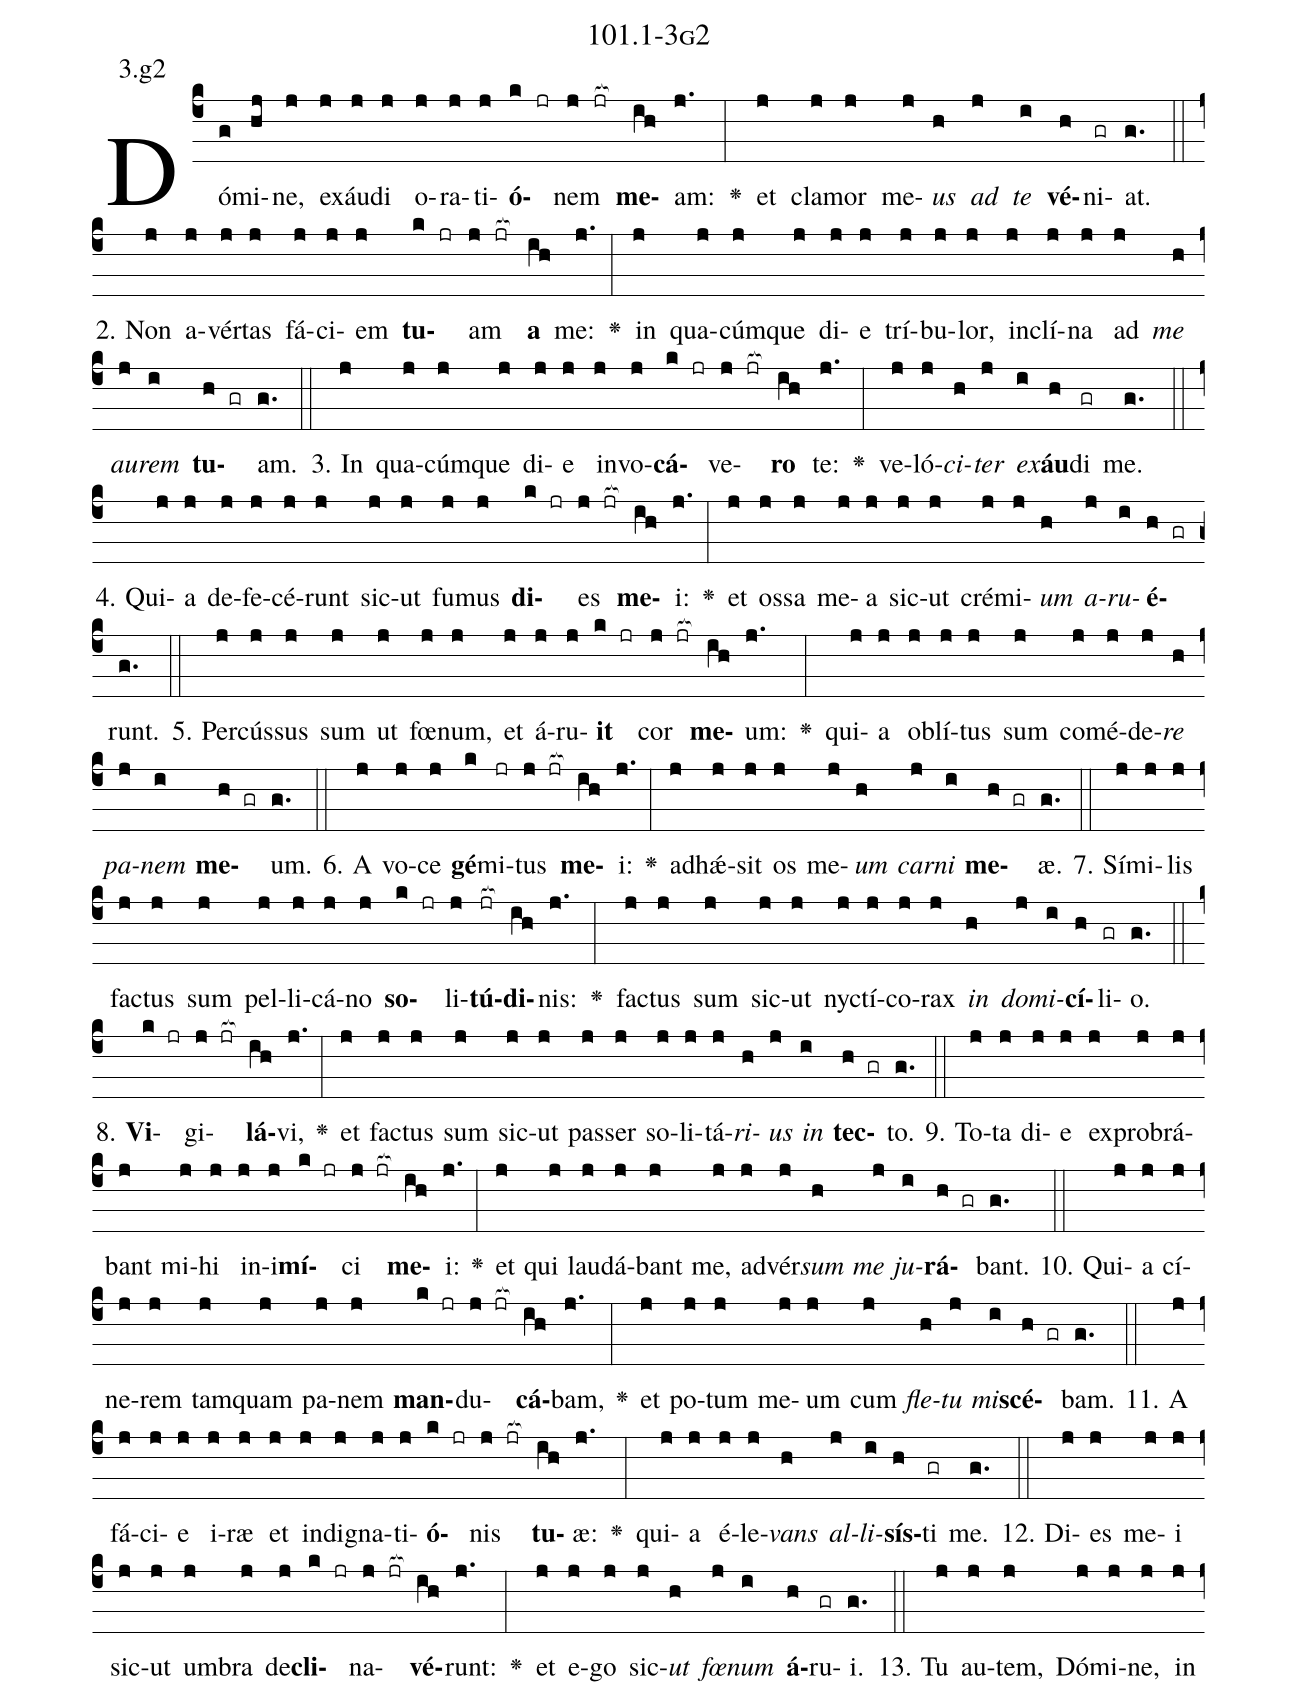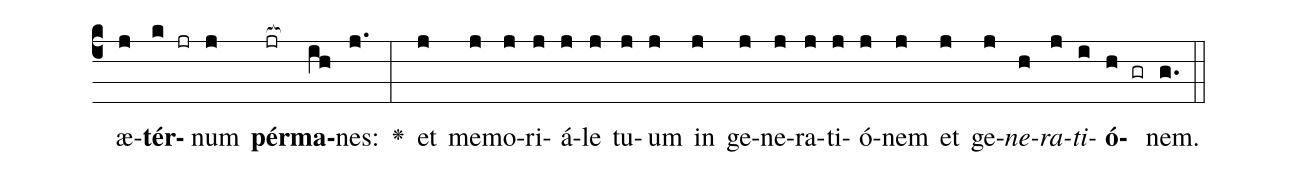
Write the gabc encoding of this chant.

name: 101.1-3g2;
annotation: 3.g2;
%%
(c4)Dó(g)mi(hj)ne,(j) ex(j)áu(j)di(j) o(j)ra(j)ti(j)<b>ó</b>(k jr)nem(j jr[ocb:1{]) <b>me</b>(ih[ocb:0}])am:(j.) <v>\greheightstar</v>(:) et(j) cla(j)mor(j) me(j)<i>us</i>(h) <i>ad</i>(j) <i>te</i>(i) <b>vé</b>(h)ni(gr)at.(g.) (::)
2. Non(j) a(j)vér(j)tas(j) fá(j)ci(j)em(j) <b>tu</b>(k jr)am(j jr[ocb:1{]) <b>a</b>(ih[ocb:0}]) me:(j.) <v>\greheightstar</v>(:) in(j) qua(j)cúm(j)que(j) di(j)e(j) trí(j)bu(j)lor,(j) in(j)clí(j)na(j) ad(j) <i>me</i>(h) <i>au</i>(j)<i>rem</i>(i) <b>tu</b>(h gr)am.(g.) (::)
3. In(j) qua(j)cúm(j)que(j) di(j)e(j) in(j)vo(j)<b>cá</b>(k jr)ve(j jr[ocb:1{])<b>ro</b>(ih[ocb:0}]) te:(j.) <v>\greheightstar</v>(:) ve(j)ló(j)<i>ci</i>(h)<i>ter</i>(j) <i>ex</i>(i)<b>áu</b>(h)di(gr) me.(g.) (::)
4. Qui(j)a(j) de(j)fe(j)cé(j)runt(j) sic(j)ut(j) fu(j)mus(j) <b>di</b>(k jr)es(j jr[ocb:1{]) <b>me</b>(ih[ocb:0}])i:(j.) <v>\greheightstar</v>(:) et(j) os(j)sa(j) me(j)a(j) sic(j)ut(j) cré(j)mi(j)<i>um</i>(h) <i>a</i>(j)<i>ru</i>(i)<b>é</b>(h gr)runt.(g.) (::)
5. Per(j)cús(j)sus(j) sum(j) ut(j) fœ(j)num,(j) et(j) á(j)ru(j)<b>it</b>(k jr) cor(j jr[ocb:1{]) <b>me</b>(ih[ocb:0}])um:(j.) <v>\greheightstar</v>(:) qui(j)a(j) ob(j)lí(j)tus(j) sum(j) com(j)é(j)de(j)<i>re</i>(h) <i>pa</i>(j)<i>nem</i>(i) <b>me</b>(h gr)um.(g.) (::)
6. A(j) vo(j)ce(j) <b>gé</b>(k)mi(jr)tus(j jr[ocb:1{]) <b>me</b>(ih[ocb:0}])i:(j.) <v>\greheightstar</v>(:) ad(j)hǽ(j)sit(j) os(j) me(j)<i>um</i>(h) <i>car</i>(j)<i>ni</i>(i) <b>me</b>(h gr)æ.(g.) (::)
7. Sí(j)mi(j)lis(j) fac(j)tus(j) sum(j) pel(j)li(j)cá(j)no(j) <b>so</b>(k jr)li(j)<b>tú</b>(jr[ocb:1{])<b>di</b>(ih[ocb:0}])nis:(j.) <v>\greheightstar</v>(:) fac(j)tus(j) sum(j) sic(j)ut(j) nyc(j)tí(j)co(j)rax(j) <i>in</i>(h) <i>do</i>(j)<i>mi</i>(i)<b>cí</b>(h)li(gr)o.(g.) (::)
8. <b>Vi</b>(k jr)gi(j jr[ocb:1{])<b>lá</b>(ih[ocb:0}])vi,(j.) <v>\greheightstar</v>(:) et(j) fac(j)tus(j) sum(j) sic(j)ut(j) pas(j)ser(j) so(j)li(j)tá(j)<i>ri</i>(h)<i>us</i>(j) <i>in</i>(i) <b>tec</b>(h gr)to.(g.) (::)
9. To(j)ta(j) di(j)e(j) ex(j)pro(j)brá(j)bant(j) mi(j)hi(j) in(j)i(j)<b>mí</b>(k jr)ci(j jr[ocb:1{]) <b>me</b>(ih[ocb:0}])i:(j.) <v>\greheightstar</v>(:) et(j) qui(j) lau(j)dá(j)bant(j) me,(j) ad(j)vér(j)<i>sum</i>(h) <i>me</i>(j) <i>ju</i>(i)<b>rá</b>(h gr)bant.(g.) (::)
10. Qui(j)a(j) cí(j)ne(j)rem(j) tam(j)quam(j) pa(j)nem(j) <b>man</b>(k jr)du(j jr[ocb:1{])<b>cá</b>(ih[ocb:0}])bam,(j.) <v>\greheightstar</v>(:) et(j) po(j)tum(j) me(j)um(j) cum(j) <i>fle</i>(h)<i>tu</i>(j) <i>mi</i>(i)<b>scé</b>(h gr)bam.(g.) (::)
11. A(j) fá(j)ci(j)e(j) i(j)ræ(j) et(j) in(j)di(j)gna(j)ti(j)<b>ó</b>(k jr)nis(j jr[ocb:1{]) <b>tu</b>(ih[ocb:0}])æ:(j.) <v>\greheightstar</v>(:) qui(j)a(j) é(j)le(j)<i>vans</i>(h) <i>al</i>(j)<i>li</i>(i)<b>sís</b>(h)ti(gr) me.(g.) (::)
12. Di(j)es(j) me(j)i(j) sic(j)ut(j) um(j)bra(j) de(j)<b>cli</b>(k jr)na(j jr[ocb:1{])<b>vé</b>(ih[ocb:0}])runt:(j.) <v>\greheightstar</v>(:) et(j) e(j)go(j) sic(j)<i>ut</i>(h) <i>fœ</i>(j)<i>num</i>(i) <b>á</b>(h)ru(gr)i.(g.) (::)
13. Tu(j) au(j)tem,(j) Dó(j)mi(j)ne,(j) in(j) æ(j)<b>tér</b>(k jr)num(j) <b>pér</b>(jr[ocb:1{])<b>ma</b>(ih[ocb:0}])nes:(j.) <v>\greheightstar</v>(:) et(j) me(j)mo(j)ri(j)á(j)le(j) tu(j)um(j) in(j) ge(j)ne(j)ra(j)ti(j)ó(j)nem(j) et(j) ge(j)<i>ne</i>(h)<i>ra</i>(j)<i>ti</i>(i)<b>ó</b>(h gr)nem.(g.) (::)
